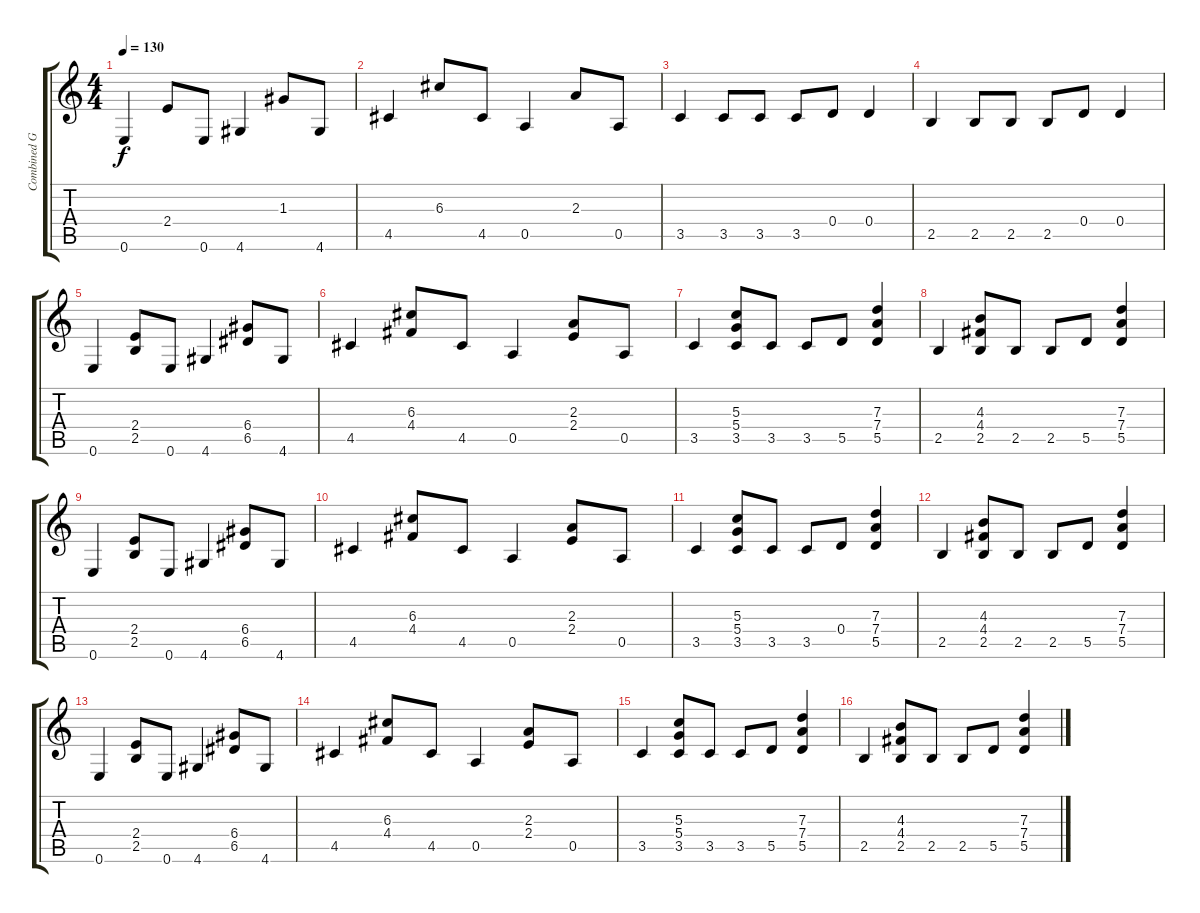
\track ("Combined Guitar Parts" "Combined G") {instrument electricguitarclean}
\staff {score tabs}
\tuning (E4 B3 G3 D3 A2 E2) {hide}
\ts (4 4)
\tempo 130
\clef g2
\ks c
0.6.4{dy f instrument electricguitarclean} 2.4.8 0.6.8 4.6.4 1.3.8 4.6.8 |
4.5.4 6.3.8 4.5.8 0.5.4 2.3.8 0.5.8 |
3.5.4 3.5.8 3.5.8 3.5.8 0.4.8 0.4.4 |
2.5.4 2.5.8 2.5.8 2.5.8 0.4.8 0.4.4 |
0.6.4 (2.4 2.5).8 0.6.8 4.6.4 (6.4 6.5).8 4.6.8 |
4.5.4 (6.3 4.4).8 4.5.8 0.5.4 (2.3 2.4).8 0.5.8 |
3.5.4 (5.3 5.4 3.5).8 3.5.8 3.5.8 5.5.8 (7.3 7.4 5.5).4 |
2.5.4 (4.3 4.4 2.5).8 2.5.8 2.5.8 5.5.8 (7.3 7.4 5.5).4 |
0.6.4 (2.4 2.5).8 0.6.8 4.6.4 (6.4 6.5).8 4.6.8 |
4.5.4 (6.3 4.4).8 4.5.8 0.5.4 (2.3 2.4).8 0.5.8 |
3.5.4 (5.3 5.4 3.5).8 3.5.8 3.5.8 0.4.8 (7.3 7.4 5.5).4 |
2.5.4 (4.3 4.4 2.5).8 2.5.8 2.5.8 5.5.8 (7.3 7.4 5.5).4 |
0.6.4 (2.4 2.5).8 0.6.8 4.6.4 (6.4 6.5).8 4.6.8 |
4.5.4 (6.3 4.4).8 4.5.8 0.5.4 (2.3 2.4).8 0.5.8 |
3.5.4 (5.3 5.4 3.5).8 3.5.8 3.5.8 5.5.8 (7.3 7.4 5.5).4 |
2.5.4 (4.3 4.4 2.5).8 2.5.8 2.5.8 5.5.8 (7.3 7.4 5.5).4
